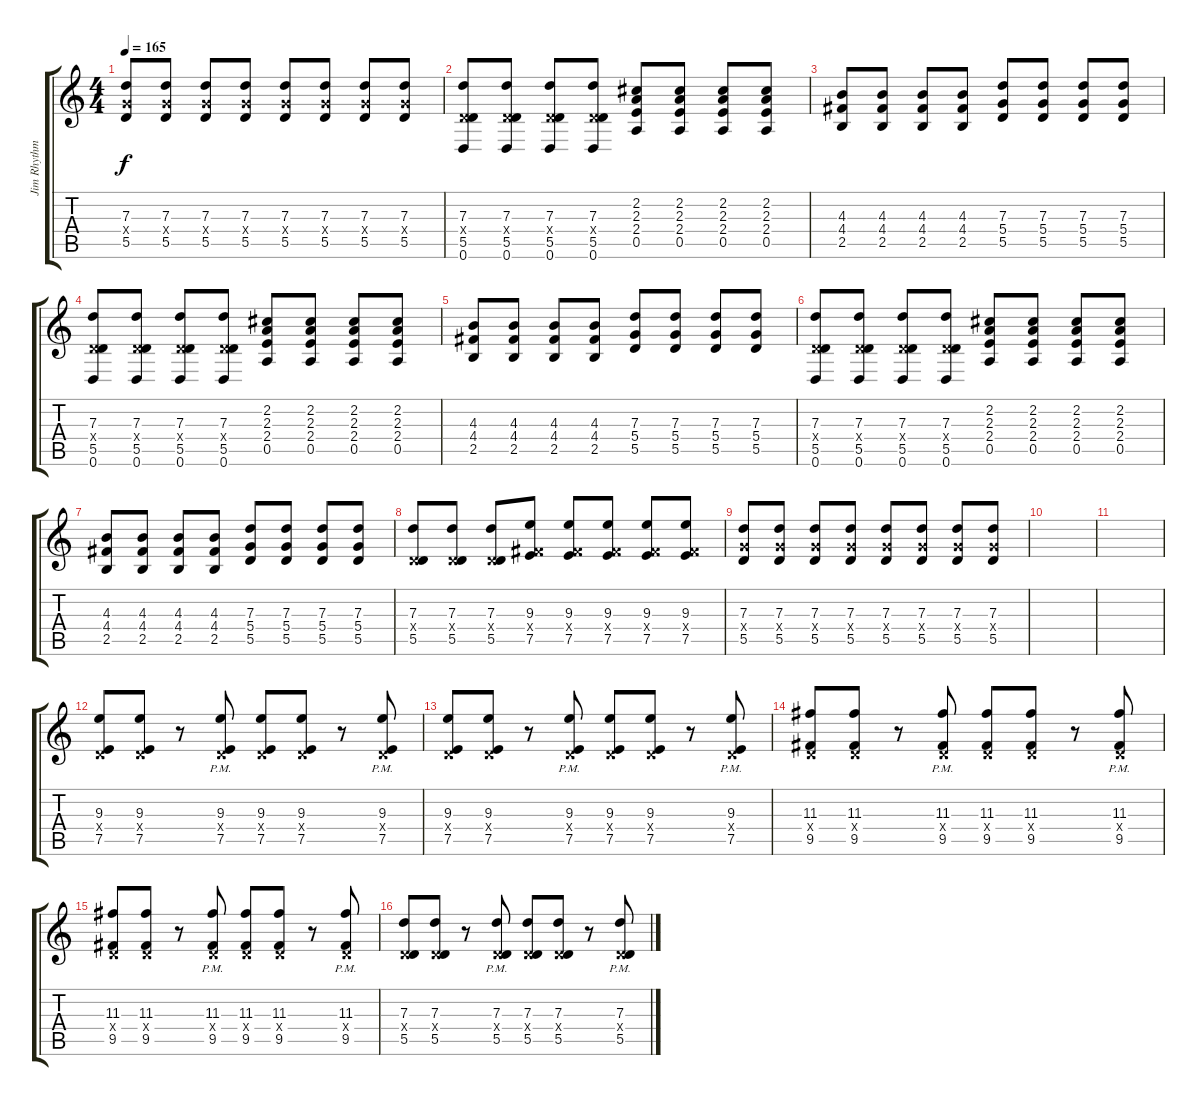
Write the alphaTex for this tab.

\track ("Jim Rhythm 1" "Jim Rhythm") {instrument distortionguitar}
\staff {score tabs}
\tuning (E4 B3 G3 D3 A2 D2) {hide}
\ts (4 4)
\tempo 165
\clef g2
\ks c
(7.3 5.4{x} 5.5).8{dy f} (7.3 5.4{x} 5.5).8 (7.3 5.4{x} 5.5).8 (7.3 5.4{x} 5.5).8 (7.3 5.4{x} 5.5).8 (7.3 5.4{x} 5.5).8 (7.3 5.4{x} 5.5).8 (7.3 5.4{x} 5.5).8 |
(7.3 0.4{x} 5.5 0.6).8 (7.3 0.4{x} 5.5 0.6).8 (7.3 0.4{x} 5.5 0.6).8 (7.3 0.4{x} 5.5 0.6).8 (2.2 2.3 2.4 0.5).8 (2.2 2.3 2.4 0.5).8 (2.2 2.3 2.4 0.5).8 (2.2 2.3 2.4 0.5).8 |
(4.3 4.4 2.5).8 (4.3 4.4 2.5).8 (4.3 4.4 2.5).8 (4.3 4.4 2.5).8 (7.3 5.4 5.5).8 (7.3 5.4 5.5).8 (7.3 5.4 5.5).8 (7.3 5.4 5.5).8 |
(7.3 0.4{x} 5.5 0.6).8 (7.3 0.4{x} 5.5 0.6).8 (7.3 0.4{x} 5.5 0.6).8 (7.3 0.4{x} 5.5 0.6).8 (2.2 2.3 2.4 0.5).8 (2.2 2.3 2.4 0.5).8 (2.2 2.3 2.4 0.5).8 (2.2 2.3 2.4 0.5).8 |
(4.3 4.4 2.5).8 (4.3 4.4 2.5).8 (4.3 4.4 2.5).8 (4.3 4.4 2.5).8 (7.3 5.4 5.5).8 (7.3 5.4 5.5).8 (7.3 5.4 5.5).8 (7.3 5.4 5.5).8 |
(7.3 0.4{x} 5.5 0.6).8 (7.3 0.4{x} 5.5 0.6).8 (7.3 0.4{x} 5.5 0.6).8 (7.3 0.4{x} 5.5 0.6).8 (2.2 2.3 2.4 0.5).8 (2.2 2.3 2.4 0.5).8 (2.2 2.3 2.4 0.5).8 (2.2 2.3 2.4 0.5).8 |
(4.3 4.4 2.5).8 (4.3 4.4 2.5).8 (4.3 4.4 2.5).8 (4.3 4.4 2.5).8 (7.3 5.4 5.5).8 (7.3 5.4 5.5).8 (7.3 5.4 5.5).8 (7.3 5.4 5.5).8 |
(7.3 0.4{x} 5.5).8 (7.3 0.4{x} 5.5).8 (7.3 0.4{x} 5.5).8 (9.3 4.4{x} 7.5).8 (9.3 4.4{x} 7.5).8 (9.3 4.4{x} 7.5).8 (9.3 4.4{x} 7.5).8 (9.3 4.4{x} 7.5).8 |
(7.3 5.4{x} 5.5).8 (7.3 5.4{x} 5.5).8 (7.3 5.4{x} 5.5).8 (7.3 5.4{x} 5.5).8 (7.3 5.4{x} 5.5).8 (7.3 5.4{x} 5.5).8 (7.3 5.4{x} 5.5).8 (7.3 5.4{x} 5.5).8 |
|
|
(9.3 0.4{x} 7.5).8 (9.3 0.4{x} 7.5).8 r.8 (9.3{pm} 0.4{x} 7.5{pm}).8 (9.3 0.4{x} 7.5).8 (9.3 0.4{x} 7.5).8 r.8 (9.3{pm} 0.4{x} 7.5{pm}).8 |
(9.3 0.4{x} 7.5).8 (9.3 0.4{x} 7.5).8 r.8 (9.3{pm} 0.4{x} 7.5{pm}).8 (9.3 0.4{x} 7.5).8 (9.3 0.4{x} 7.5).8 r.8 (9.3{pm} 0.4{x} 7.5{pm}).8 |
(11.3 0.4{x} 9.5).8 (11.3 0.4{x} 9.5).8 r.8 (11.3{pm} 0.4{x} 9.5{pm}).8 (11.3 0.4{x} 9.5).8 (11.3 0.4{x} 9.5).8 r.8 (11.3{pm} 0.4{x} 9.5{pm}).8 |
(11.3 0.4{x} 9.5).8 (11.3 0.4{x} 9.5).8 r.8 (11.3{pm} 0.4{x} 9.5{pm}).8 (11.3 0.4{x} 9.5).8 (11.3 0.4{x} 9.5).8 r.8 (11.3{pm} 0.4{x} 9.5{pm}).8 |
(7.3 0.4{x} 5.5).8 (7.3 0.4{x} 5.5).8 r.8 (7.3{pm} 0.4{x} 5.5{pm}).8 (7.3 0.4{x} 5.5).8 (7.3 0.4{x} 5.5).8 r.8 (7.3{pm} 0.4{x} 5.5{pm}).8
